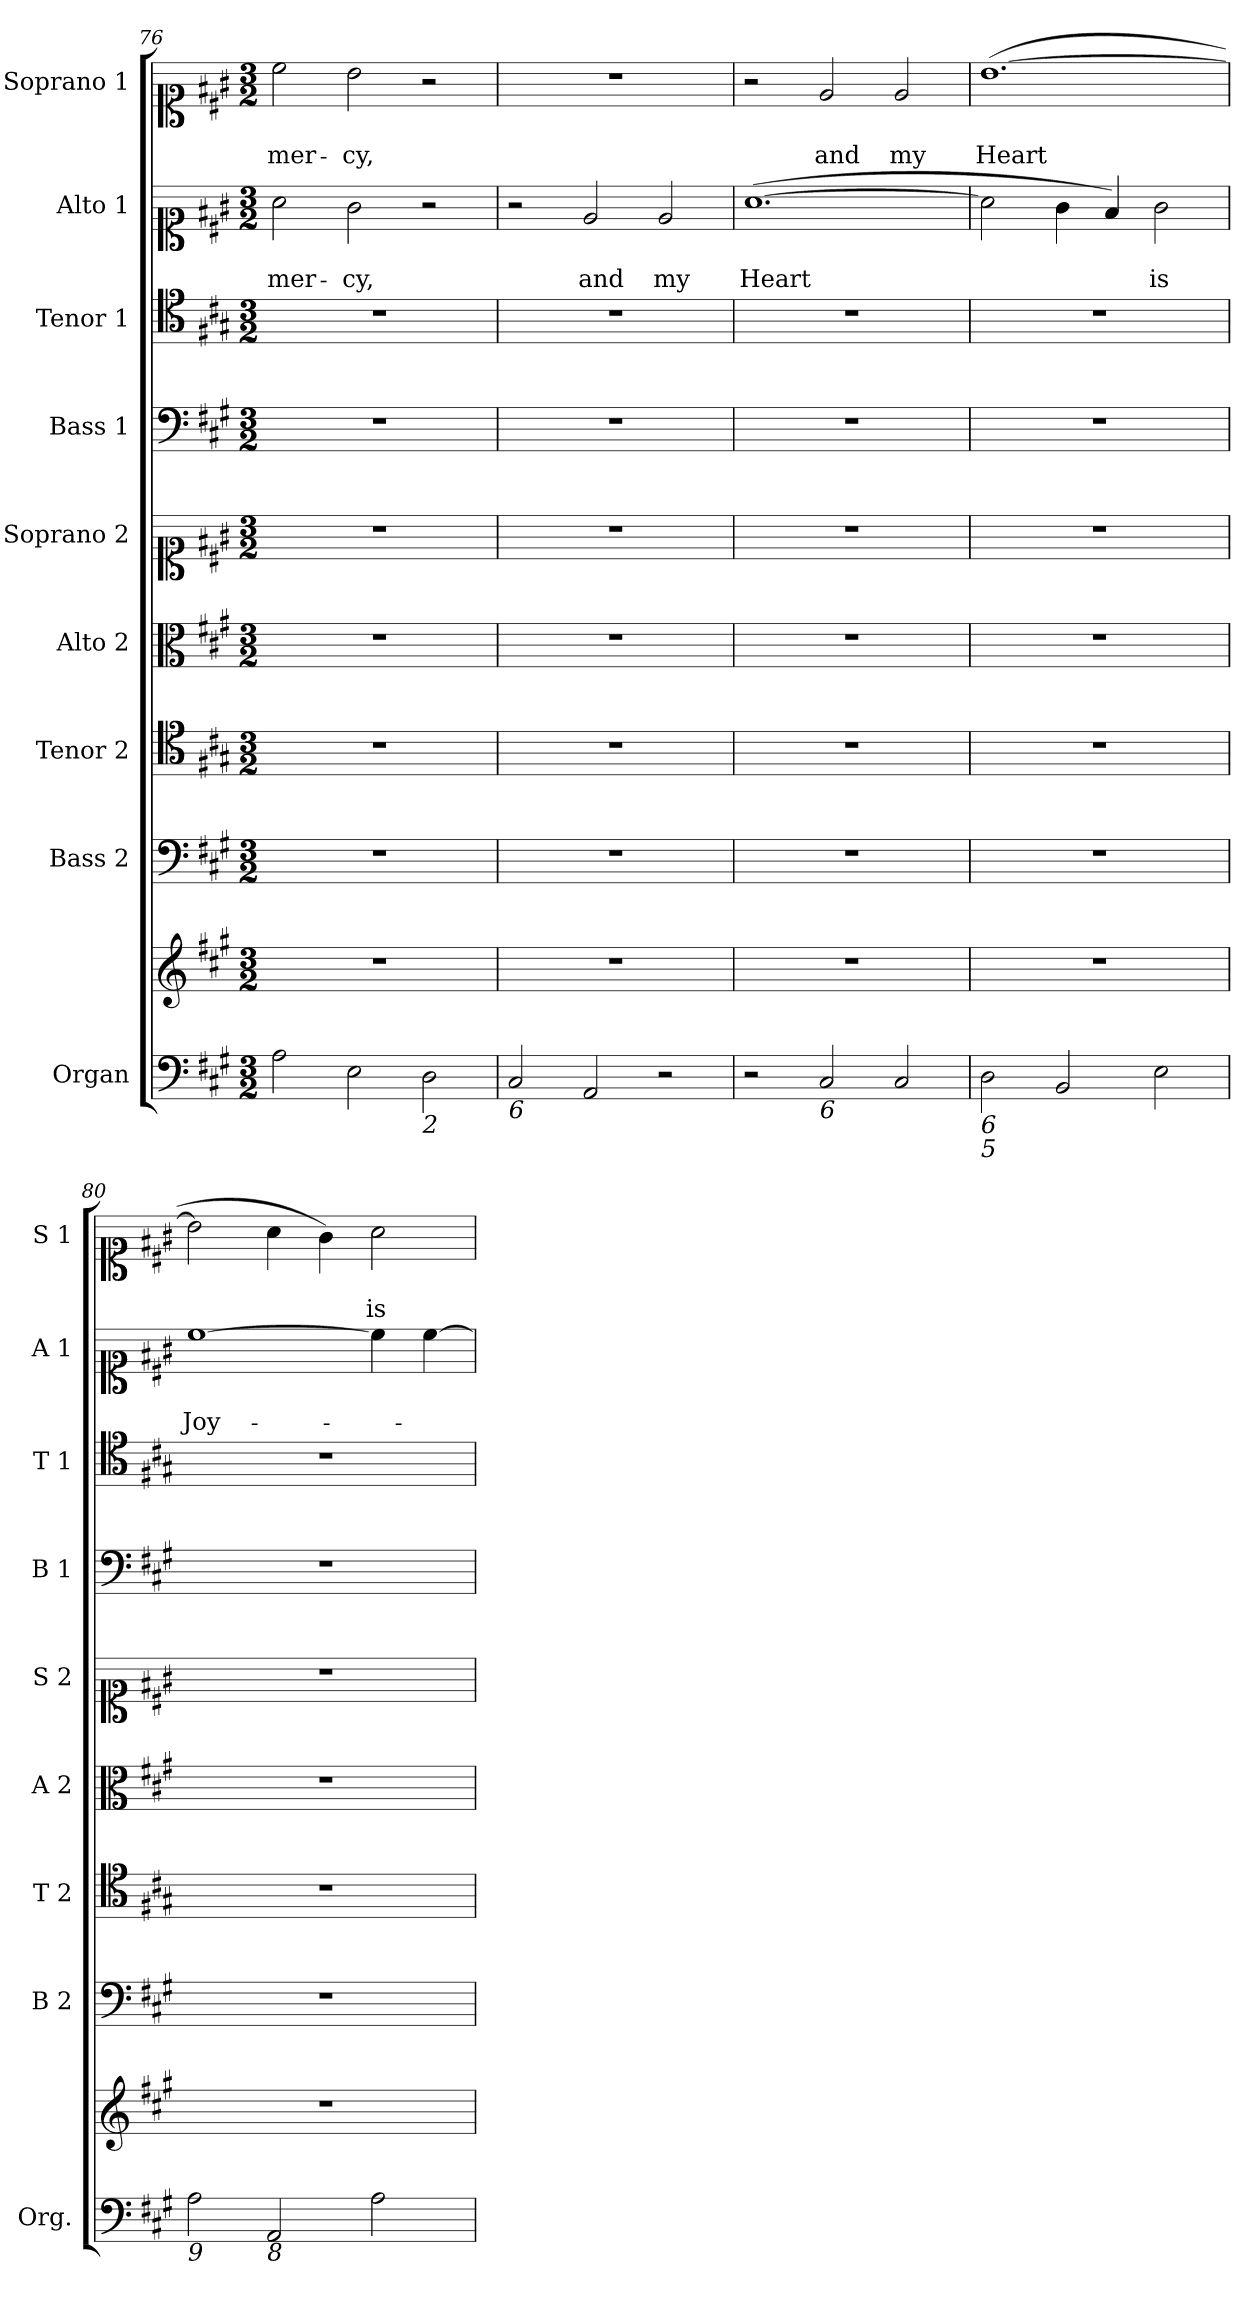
**kern	**kern	**kern	**kern	**kern	**kern	**kern	**kern	**kern	**text	**text	**kern	**text	**text
*part9	*part9	*part8	*part7	*part6	*part5	*part4	*part3	*part2	*part2	*part2	*part1	*part1	*part1
*staff10	*staff9	*staff8	*staff7	*staff6	*staff5	*staff4	*staff3	*staff2	*staff2	*staff2	*staff1	*staff1	*staff1
*I"Organ	*	*I"Bass 2	*I"Tenor 2	*I"Alto 2	*I"Soprano 2	*I"Bass 1	*I"Tenor 1	*I"Alto 1	*	*	*I"Soprano 1	*	*
*I'Org.	*	*I'B 2	*I'T 2	*I'A 2	*I'S 2	*I'B 1	*I'T 1	*I'A 1	*	*	*I'S 1	*	*
!!LO:LB:g=z
*clefF4	*clefG2	*clefF4	*clefC4	*clefC3	*clefC1	*clefF4	*clefC4	*clefC1	*	*	*clefC1	*	*
*k[f#c#g#]	*k[f#c#g#]	*k[f#c#g#]	*k[f#c#g#]	*k[f#c#g#]	*k[f#c#g#]	*k[f#c#g#]	*k[f#c#g#]	*k[f#c#g#]	*	*	*k[f#c#g#]	*	*
*A:	*A:	*A:	*A:	*A:	*A:	*A:	*A:	*A:	*	*	*A:	*	*
*M3/2	*M3/2	*M3/2	*M3/2	*M3/2	*M3/2	*M3/2	*M3/2	*M3/2	*	*	*M3/2	*	*
=76	=76	=76	=76	=76	=76	=76	=76	=76	=76	=76	=76	=76	=76
!	!	!	!	!	!	!	!	!	!	!LO:LY:b	!	!	!LO:LY:b
2A\	1.r	1.r	1.r	1.r	1.r	1.r	1.r	2a\	.	mer-	2cc#\	.	mer-
!	!	!	!	!	!	!	!	!	!	!LO:LY:b	!	!	!LO:LY:b
2E\	.	.	.	.	.	.	.	2g#\	.	-cy,	2b\	.	-cy,
!LO:TX:b:i:t=2	!	!	!	!	!	!	!	!	!	!	!	!	!
2D\	.	.	.	.	.	.	.	2r	.	.	2r	.	.
=77	=77	=77	=77	=77	=77	=77	=77	=77	=77	=77	=77	=77	=77
!LO:TX:b:i:t=6	!	!	!	!	!	!	!	!	!	!	!	!	!
2C#/	1.r	1.r	1.r	1.r	1.r	1.r	1.r	2r	.	.	1.r	.	.
!	!	!	!	!	!	!	!	!	!	!LO:LY:b	!	!	!
2AA/	.	.	.	.	.	.	.	2e/	.	and	.	.	.
!	!	!	!	!	!	!	!	!	!	!LO:LY:b	!	!	!
2r	.	.	.	.	.	.	.	2e/	.	my	.	.	.
=78	=78	=78	=78	=78	=78	=78	=78	=78	=78	=78	=78	=78	=78
!	!	!	!	!	!	!	!	!	!	!LO:LY:b	!	!	!
2r	1.r	1.r	1.r	1.r	1.r	1.r	1.r	(>[1.a	.	Heart	2r	.	.
!LO:TX:b:i:t=6	!	!	!	!	!	!	!	!	!	!	!	!	!
!	!	!	!	!	!	!	!	!	!	!	!	!	!LO:LY:b
2C#/	.	.	.	.	.	.	.	.	.	.	2e/	.	and
!	!	!	!	!	!	!	!	!	!	!	!	!	!LO:LY:b
2C#/	.	.	.	.	.	.	.	.	.	.	2e/	.	my
=79	=79	=79	=79	=79	=79	=79	=79	=79	=79	=79	=79	=79	=79
!LO:TX:b:i:t=6	!	!	!	!	!	!	!	!	!	!	!	!	!
!LO:TX:b:i:t=5	!	!	!	!	!	!	!	!	!	!	!	!	!
!	!	!	!	!	!	!	!	!	!	!	!	!	!LO:LY:b
2D\	1.r	1.r	1.r	1.r	1.r	1.r	1.r	2a\]	.	.	(>[1.b	.	Heart
2BB/	.	.	.	.	.	.	.	4g#\	.	.	.	.	.
.	.	.	.	.	.	.	.	4f#/)	.	.	.	.	.
!	!	!	!	!	!	!	!	!	!	!LO:LY:b	!	!	!
2E\	.	.	.	.	.	.	.	2g#\	.	is	.	.	.
=80	=80	=80	=80	=80	=80	=80	=80	=80	=80	=80	=80	=80	=80
!LO:TX:b:i:t=9	!	!	!	!	!	!	!	!	!	!	!	!	!
!	!	!	!	!	!	!	!	!	!	!LO:LY:b	!	!	!
2A\	1.r	1.r	1.r	1.r	1.r	1.r	1.r	[1cc#	.	Joy-	2b\]	.	.
!LO:TX:b:i:t=8	!	!	!	!	!	!	!	!	!	!	!	!	!
2AA/	.	.	.	.	.	.	.	.	.	.	4a\	.	.
.	.	.	.	.	.	.	.	.	.	.	4g#\)	.	.
!	!	!	!	!	!	!	!	!	!	!	!	!	!LO:LY:b
2A\	.	.	.	.	.	.	.	4cc#\]	.	.	2a\	.	is
.	.	.	.	.	.	.	.	[4cc#\	.	.	.	.	.
=	=	=	=	=	=	=	=	=	=	=	=	=	=
*-	*-	*-	*-	*-	*-	*-	*-	*-	*-	*-	*-	*-	*-
